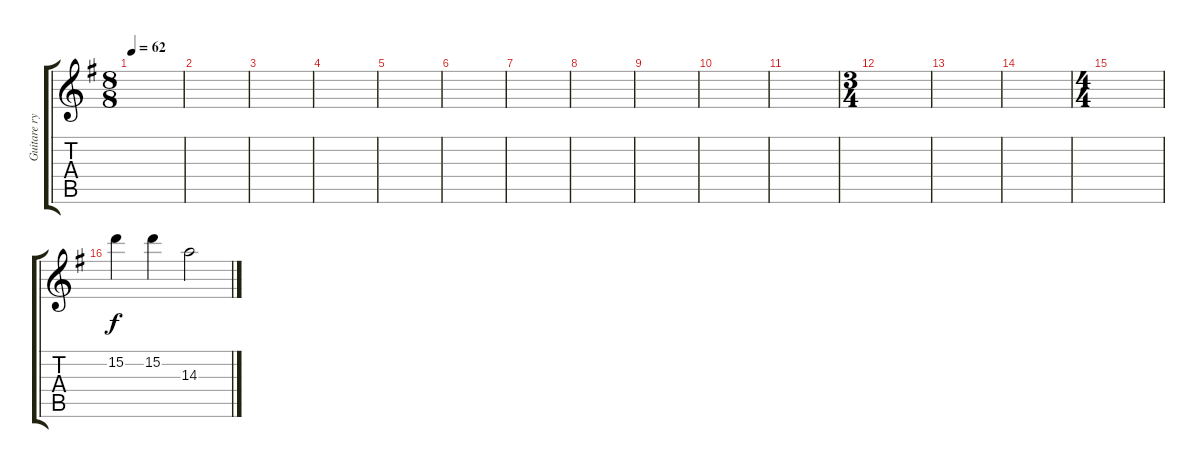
\track ("Guitare rythmique 2" "Guitare ry") {instrument distortionguitar}
\staff {score tabs}
\tuning (E4 B3 G3 D3 A2 E2) {hide}
\ts (8 8)
\tempo 62
\clef g2
\ks g
|
|
|
|
|
|
|
|
|
|
|
\ts (3 4)
|
|
|
\ts (4 4)
|
15.2.4 15.2.4 14.3.2
